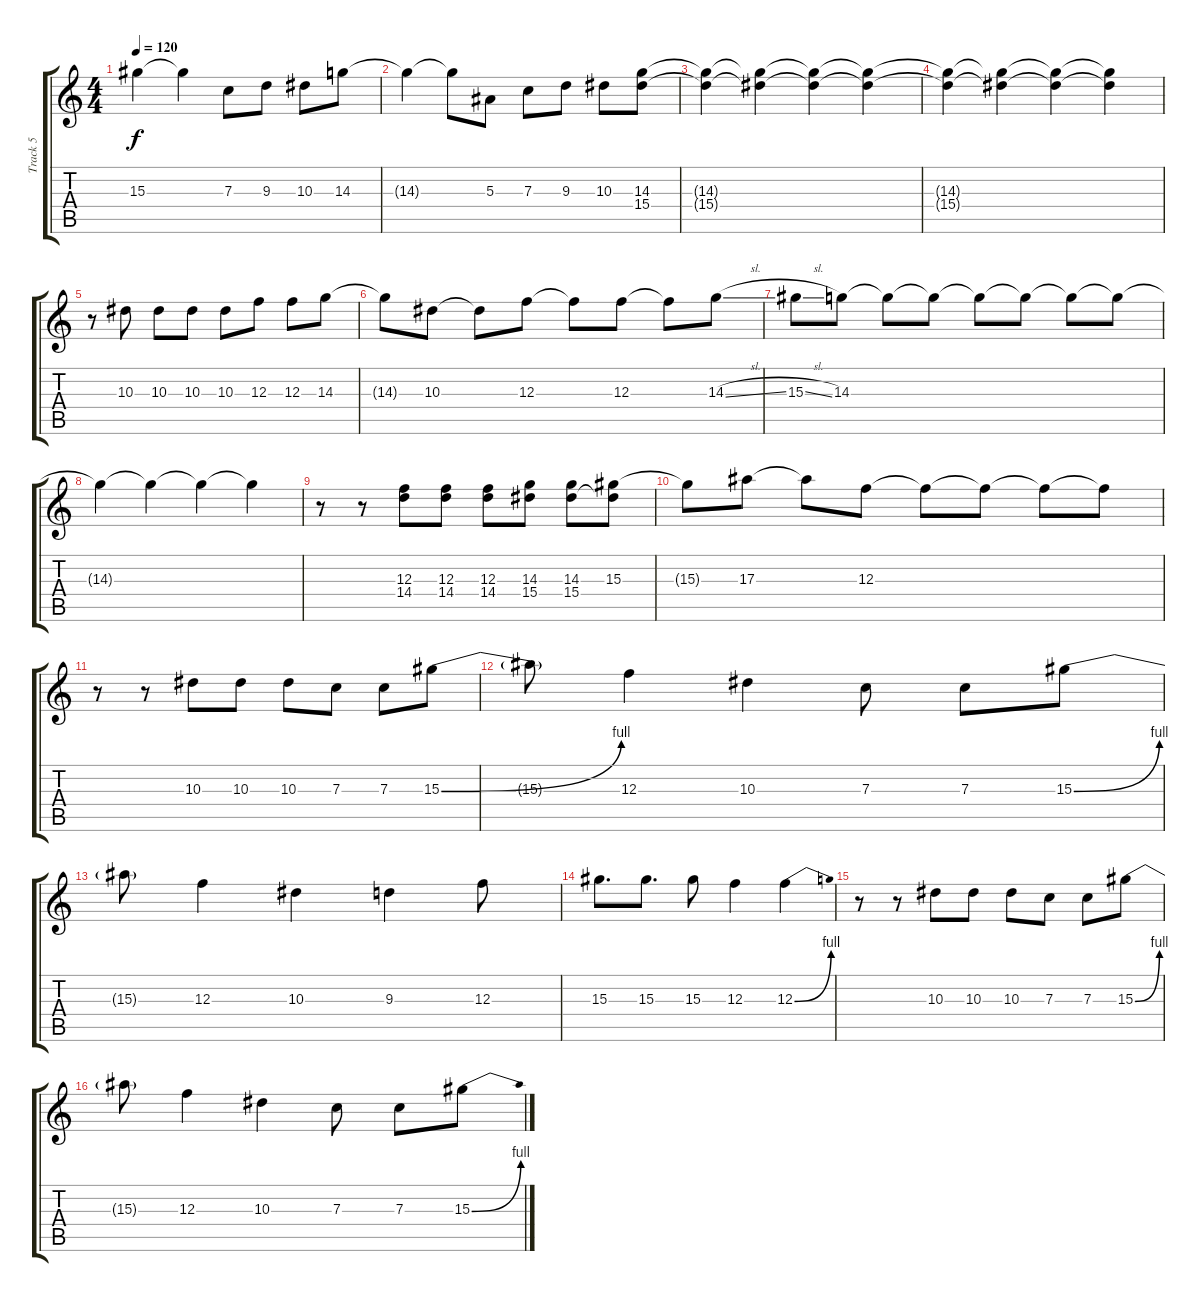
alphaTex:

\track ("Track 5" "Track 5") {instrument electricguitarjazz}
\staff {score tabs}
\tuning (D4 A3 F3 C3 G2 C2) {hide}
\ts (4 4)
\tempo 120
\clef g2
\ks c
15.3{t}.4{dy f} 15.3{t}.4 7.3.8 9.3.8 10.3.8 14.3.8 |
14.3{t}.4 14.3{t}.8 5.3.8 7.3.8 9.3.8 10.3.8 (14.3 15.4).8 |
(14.3{t} 15.4{t}).4 (14.3{t} 15.4{t}).4 (14.3{t} 15.4{t}).4 (14.3{t} 15.4{t}).4 |
(14.3{t} 15.4{t}).4 (14.3{t} 15.4{t}).4 (14.3{t} 15.4{t}).4 (14.3{t} 15.4{t}).4 |
r.8 10.3.8 10.3.8 10.3.8 10.3.8 12.3.8 12.3.8 14.3.8 |
14.3{t}.8 10.3.8 10.3{t}.8 12.3.8 12.3{t}.8 12.3.8 12.3{t}.8 14.3{sl}.8 |
15.3{sl}.8 14.3.8 14.3{t}.8 14.3{t}.8 14.3{t}.8 14.3{t}.8 14.3{t}.8 14.3{t}.8 |
14.3{t}.4 14.3{t}.4 14.3{t}.4 14.3{t}.4 |
r.8 r.8 (12.3 14.4).8 (12.3 14.4).8 (12.3 14.4).8 (14.3 15.4).8 (14.3 15.4).8 (15.3 15.4{t}).8 |
15.3{t}.8 17.3.8 17.3{t}.8 12.3.8 12.3{t}.8 12.3{t}.8 12.3{t}.8 12.3{t}.8 |
r.8 r.8 10.3.8 10.3.8 10.3.8 7.3.8 7.3.8 15.3{be (bend 0 0 60 4)}.8 |
15.3{t}.8 12.3.4 10.3.4 7.3.8 7.3.8 15.3{be (bend 0 0 60 4)}.8 |
15.3{t}.8 12.3.4 10.3.4 9.3.4 12.3.8 |
15.3.8{d} 15.3.8{d} 15.3.8 12.3.4 12.3{be (bend 0 0 60 4)}.4 |
r.8 r.8 10.3.8 10.3.8 10.3.8 7.3.8 7.3.8 15.3{be (bend 0 0 60 4)}.8 |
15.3{t}.8 12.3.4 10.3.4 7.3.8 7.3.8 15.3{be (bend 0 0 60 4)}.8
